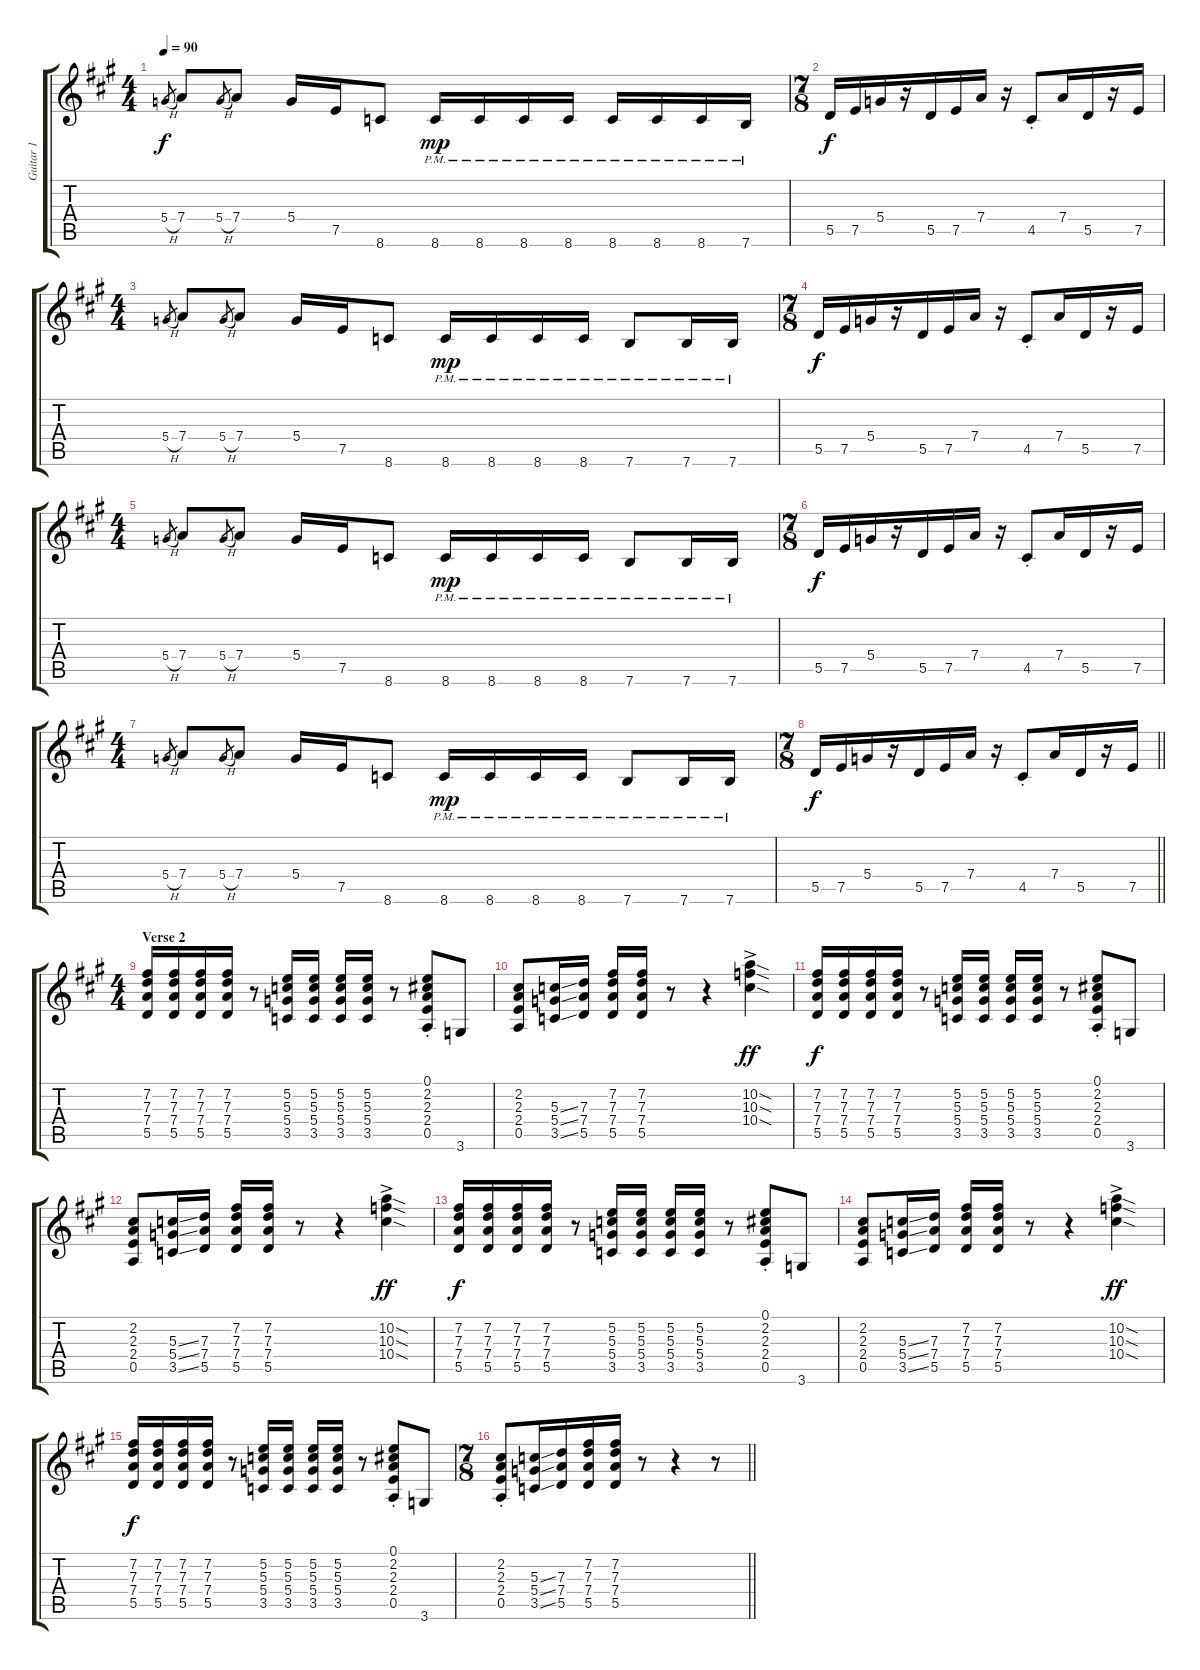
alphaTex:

\track ("Guitar 1" "Guitar 1") {instrument distortionguitar}
\staff {score tabs}
\tuning (E4 B3 G3 D3 A2 E2) {hide}
\ts (4 4)
\tempo 90
\clef g2
\ks a
5.4{h}.8{gr dy f} 7.4.8 5.4{h}.8{gr} 7.4.8 5.4.16 7.5.16 8.6.8 8.6{pm}.16{dy mp} 8.6{pm}.16 8.6{pm}.16 8.6{pm}.16 8.6{pm}.16 8.6{pm}.16 8.6{pm}.16 7.6{pm}.16 |
\ts (7 8)
5.5.16{dy f} 7.5.16 5.4.16 r.16 5.5.16 7.5.16 7.4.16 r.16 4.5{st}.8 7.4.16 5.5.16 r.16 7.5.16 |
\ts (4 4)
5.4{h}.8{gr} 7.4.8 5.4{h}.8{gr} 7.4.8 5.4.16 7.5.16 8.6.8 8.6{pm}.16{dy mp} 8.6{pm}.16 8.6{pm}.16 8.6{pm}.16 7.6{pm}.8 7.6{pm}.16 7.6{pm}.16 |
\ts (7 8)
5.5.16{dy f} 7.5.16 5.4.16 r.16 5.5.16 7.5.16 7.4.16 r.16 4.5{st}.8 7.4.16 5.5.16 r.16 7.5.16 |
\ts (4 4)
5.4{h}.8{gr} 7.4.8 5.4{h}.8{gr} 7.4.8 5.4.16 7.5.16 8.6.8 8.6{pm}.16{dy mp} 8.6{pm}.16 8.6{pm}.16 8.6{pm}.16 7.6{pm}.8 7.6{pm}.16 7.6{pm}.16 |
\ts (7 8)
5.5.16{dy f} 7.5.16 5.4.16 r.16 5.5.16 7.5.16 7.4.16 r.16 4.5{st}.8 7.4.16 5.5.16 r.16 7.5.16 |
\ts (4 4)
5.4{h}.8{gr} 7.4.8 5.4{h}.8{gr} 7.4.8 5.4.16 7.5.16 8.6.8 8.6{pm}.16{dy mp} 8.6{pm}.16 8.6{pm}.16 8.6{pm}.16 7.6{pm}.8 7.6{pm}.16 7.6{pm}.16 |
\ts (7 8)
\barLineRight lightlight
5.5.16{dy f} 7.5.16 5.4.16 r.16 5.5.16 7.5.16 7.4.16 r.16 4.5{st}.8 7.4.16 5.5.16 r.16 7.5.16 |
\ts (4 4)
\section ("" "Verse 2")
(7.2 7.3 7.4 5.5).16 (7.2 7.3 7.4 5.5).16 (7.2 7.3 7.4 5.5).16 (7.2 7.3 7.4 5.5).16 r.8 (5.2 5.3 5.4 3.5).16 (5.2 5.3 5.4 3.5).16 (5.2 5.3 5.4 3.5).16 (5.2 5.3 5.4 3.5).16 r.8 (0.1{st} 2.2{st} 2.3{st} 2.4{st} 0.5{st}).8 3.6.8 |
(2.2 2.3 2.4 0.5).8 (5.3{ss} 5.4{ss} 3.5{ss}).16 (7.3 7.4 5.5).16 (7.2 7.3 7.4 5.5).16 (7.2 7.3 7.4 5.5).16 r.8 r.4 (10.2{sod ac} 10.3{sod ac} 10.4{sod ac}).4{dy ff} |
(7.2 7.3 7.4 5.5).16{dy f} (7.2 7.3 7.4 5.5).16 (7.2 7.3 7.4 5.5).16 (7.2 7.3 7.4 5.5).16 r.8 (5.2 5.3 5.4 3.5).16 (5.2 5.3 5.4 3.5).16 (5.2 5.3 5.4 3.5).16 (5.2 5.3 5.4 3.5).16 r.8 (0.1{st} 2.2{st} 2.3{st} 2.4{st} 0.5{st}).8 3.6.8 |
(2.2 2.3 2.4 0.5).8 (5.3{ss} 5.4{ss} 3.5{ss}).16 (7.3 7.4 5.5).16 (7.2 7.3 7.4 5.5).16 (7.2 7.3 7.4 5.5).16 r.8 r.4 (10.2{sod ac} 10.3{sod ac} 10.4{sod ac}).4{dy ff} |
(7.2 7.3 7.4 5.5).16{dy f} (7.2 7.3 7.4 5.5).16 (7.2 7.3 7.4 5.5).16 (7.2 7.3 7.4 5.5).16 r.8 (5.2 5.3 5.4 3.5).16 (5.2 5.3 5.4 3.5).16 (5.2 5.3 5.4 3.5).16 (5.2 5.3 5.4 3.5).16 r.8 (0.1{st} 2.2{st} 2.3{st} 2.4{st} 0.5{st}).8 3.6.8 |
(2.2 2.3 2.4 0.5).8 (5.3{ss} 5.4{ss} 3.5{ss}).16 (7.3 7.4 5.5).16 (7.2 7.3 7.4 5.5).16 (7.2 7.3 7.4 5.5).16 r.8 r.4 (10.2{sod ac} 10.3{sod ac} 10.4{sod ac}).4{dy ff} |
(7.2 7.3 7.4 5.5).16{dy f} (7.2 7.3 7.4 5.5).16 (7.2 7.3 7.4 5.5).16 (7.2 7.3 7.4 5.5).16 r.8 (5.2 5.3 5.4 3.5).16 (5.2 5.3 5.4 3.5).16 (5.2 5.3 5.4 3.5).16 (5.2 5.3 5.4 3.5).16 r.8 (0.1{st} 2.2{st} 2.3{st} 2.4{st} 0.5{st}).8 3.6.8 |
\ts (7 8)
\barLineRight lightlight
(2.2{st} 2.3{st} 2.4{st} 0.5{st}).8 (5.3{ss} 5.4{ss} 3.5{ss}).16 (7.3 7.4 5.5).16 (7.2 7.3 7.4 5.5).16 (7.2 7.3 7.4 5.5).16 r.8 r.4 r.8
